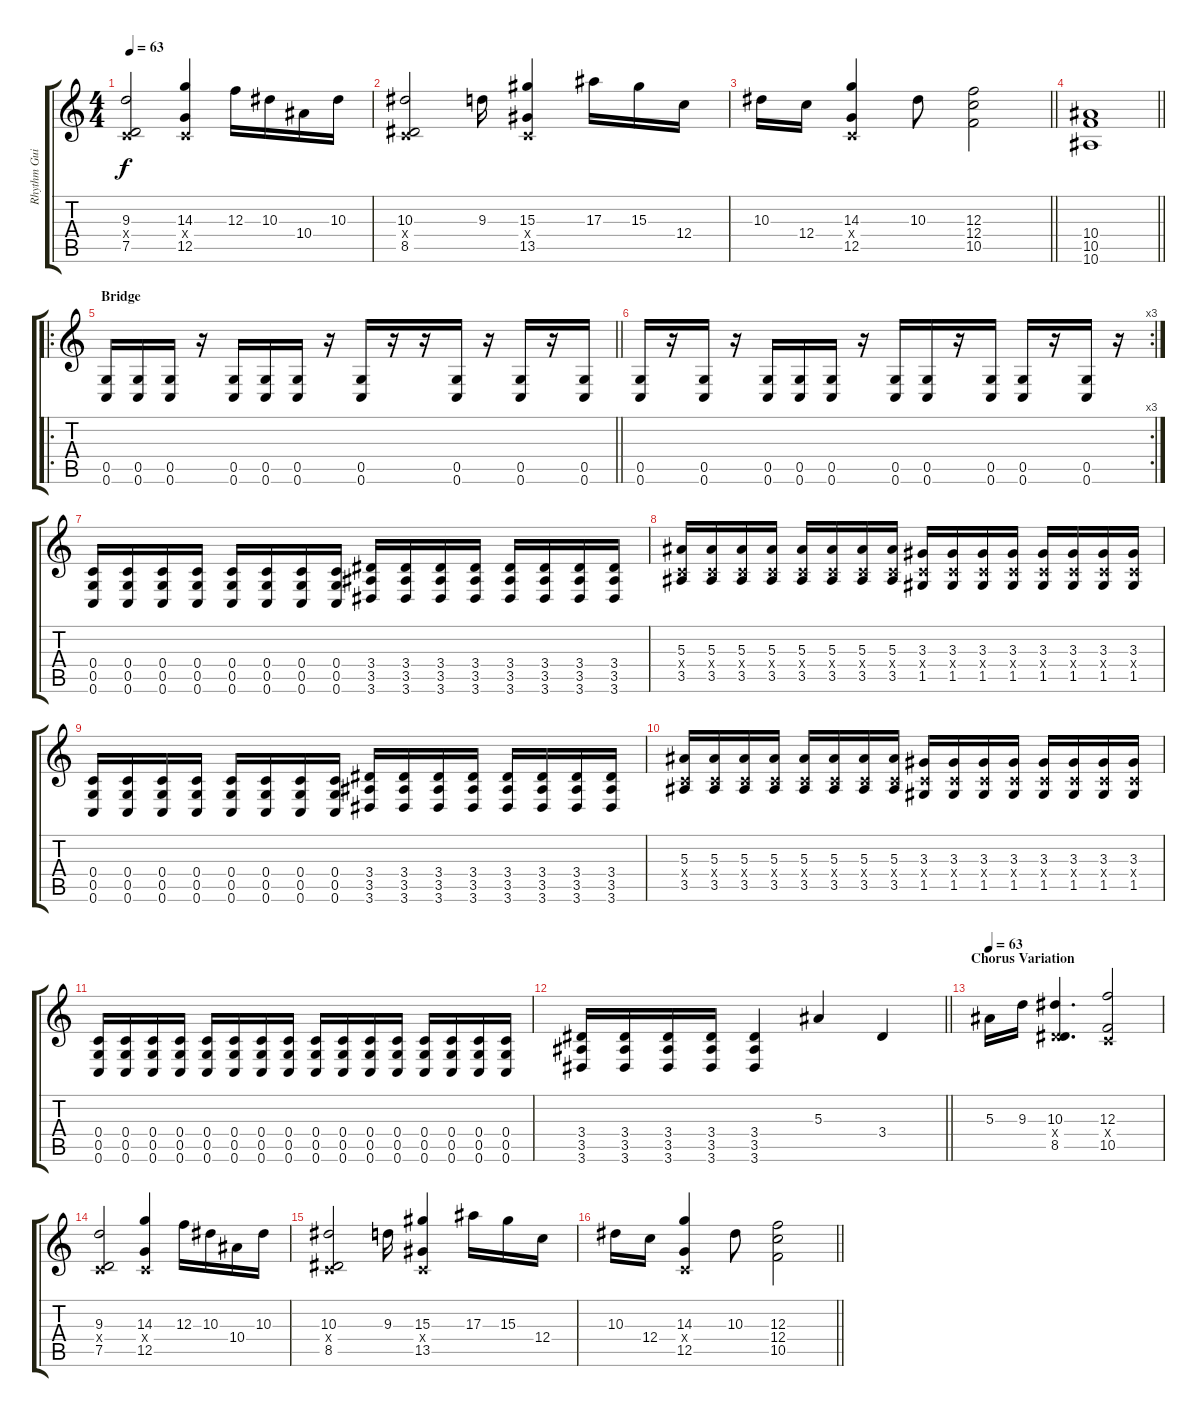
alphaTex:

\track ("Rhythm Guitar" "Rhythm Gui") {instrument overdrivenguitar}
\staff {score tabs}
\tuning (D4 A3 F3 C3 G2 C2) {hide}
\ts (4 4)
\tempo 63
\clef g2
\ks c
(9.3 0.4{x} 7.5).2{dy f} (14.3 0.4{x} 12.5).4 12.3.16 10.3.16 10.4.16 10.3.16 |
(10.3 0.4{x} 8.5).2 9.3.16 (15.3 0.4{x} 13.5).4 17.3.16 15.3.16 12.4.16 |
\barLineRight lightlight
10.3.16 12.4.16 (14.3 0.4{x} 12.5).4 10.3.8 (12.3 12.4 10.5).2 |
\barLineRight lightlight
(10.4 10.5 10.6).1 |
\ro
\section ("" "Bridge")
\barLineRight lightlight
(0.5 0.6).16{balance 8} (0.5 0.6).16 (0.5 0.6).16 r.16 (0.5 0.6).16 (0.5 0.6).16 (0.5 0.6).16 r.16 (0.5 0.6).16 r.16 r.16 (0.5 0.6).16 r.16 (0.5 0.6).16 r.16 (0.5 0.6).16 |
\rc 3
(0.5 0.6).16 r.16 (0.5 0.6).16 r.16 (0.5 0.6).16 (0.5 0.6).16 (0.5 0.6).16 r.16 (0.5 0.6).16 (0.5 0.6).16 r.16 (0.5 0.6).16 (0.5 0.6).16 r.16 (0.5 0.6).16 r.16 |
(0.4 0.5 0.6).16 (0.4 0.5 0.6).16 (0.4 0.5 0.6).16 (0.4 0.5 0.6).16 (0.4 0.5 0.6).16 (0.4 0.5 0.6).16 (0.4 0.5 0.6).16 (0.4 0.5 0.6).16 (3.4 3.5 3.6).16 (3.4 3.5 3.6).16 (3.4 3.5 3.6).16 (3.4 3.5 3.6).16 (3.4 3.5 3.6).16 (3.4 3.5 3.6).16 (3.4 3.5 3.6).16 (3.4 3.5 3.6).16 |
(5.3 0.4{x} 3.5).16 (5.3 0.4{x} 3.5).16 (5.3 0.4{x} 3.5).16 (5.3 0.4{x} 3.5).16 (5.3 0.4{x} 3.5).16 (5.3 0.4{x} 3.5).16 (5.3 0.4{x} 3.5).16 (5.3 0.4{x} 3.5).16 (3.3 0.4{x} 1.5).16 (3.3 0.4{x} 1.5).16 (3.3 0.4{x} 1.5).16 (3.3 0.4{x} 1.5).16 (3.3 0.4{x} 1.5).16 (3.3 0.4{x} 1.5).16 (3.3 0.4{x} 1.5).16 (3.3 0.4{x} 1.5).16 |
(0.4 0.5 0.6).16 (0.4 0.5 0.6).16 (0.4 0.5 0.6).16 (0.4 0.5 0.6).16 (0.4 0.5 0.6).16 (0.4 0.5 0.6).16 (0.4 0.5 0.6).16 (0.4 0.5 0.6).16 (3.4 3.5 3.6).16 (3.4 3.5 3.6).16 (3.4 3.5 3.6).16 (3.4 3.5 3.6).16 (3.4 3.5 3.6).16 (3.4 3.5 3.6).16 (3.4 3.5 3.6).16 (3.4 3.5 3.6).16 |
(5.3 0.4{x} 3.5).16 (5.3 0.4{x} 3.5).16 (5.3 0.4{x} 3.5).16 (5.3 0.4{x} 3.5).16 (5.3 0.4{x} 3.5).16 (5.3 0.4{x} 3.5).16 (5.3 0.4{x} 3.5).16 (5.3 0.4{x} 3.5).16 (3.3 0.4{x} 1.5).16 (3.3 0.4{x} 1.5).16 (3.3 0.4{x} 1.5).16 (3.3 0.4{x} 1.5).16 (3.3 0.4{x} 1.5).16 (3.3 0.4{x} 1.5).16 (3.3 0.4{x} 1.5).16 (3.3 0.4{x} 1.5).16 |
(0.4 0.5 0.6).16 (0.4 0.5 0.6).16 (0.4 0.5 0.6).16 (0.4 0.5 0.6).16 (0.4 0.5 0.6).16 (0.4 0.5 0.6).16 (0.4 0.5 0.6).16 (0.4 0.5 0.6).16 (0.4 0.5 0.6).16 (0.4 0.5 0.6).16 (0.4 0.5 0.6).16 (0.4 0.5 0.6).16 (0.4 0.5 0.6).16 (0.4 0.5 0.6).16 (0.4 0.5 0.6).16 (0.4 0.5 0.6).16 |
\barLineRight lightlight
(3.4 3.5 3.6).16 (3.4 3.5 3.6).16 (3.4 3.5 3.6).16 (3.4 3.5 3.6).16 (3.4 3.5 3.6).4 5.3.4 3.4.4 |
\section ("" "Chorus Variation")
\tempo 63
5.3.16{volume 11 balance 0} 9.3.16 (10.3 3.4{x} 8.5).4{d} (12.3 0.4{x} 10.5).2 |
(9.3 0.4{x} 7.5).2 (14.3 0.4{x} 12.5).4 12.3.16 10.3.16 10.4.16 10.3.16 |
(10.3 0.4{x} 8.5).2 9.3.16 (15.3 0.4{x} 13.5).4 17.3.16 15.3.16 12.4.16 |
\barLineRight lightlight
10.3.16 12.4.16 (14.3 0.4{x} 12.5).4 10.3.8 (12.3 12.4 10.5).2
